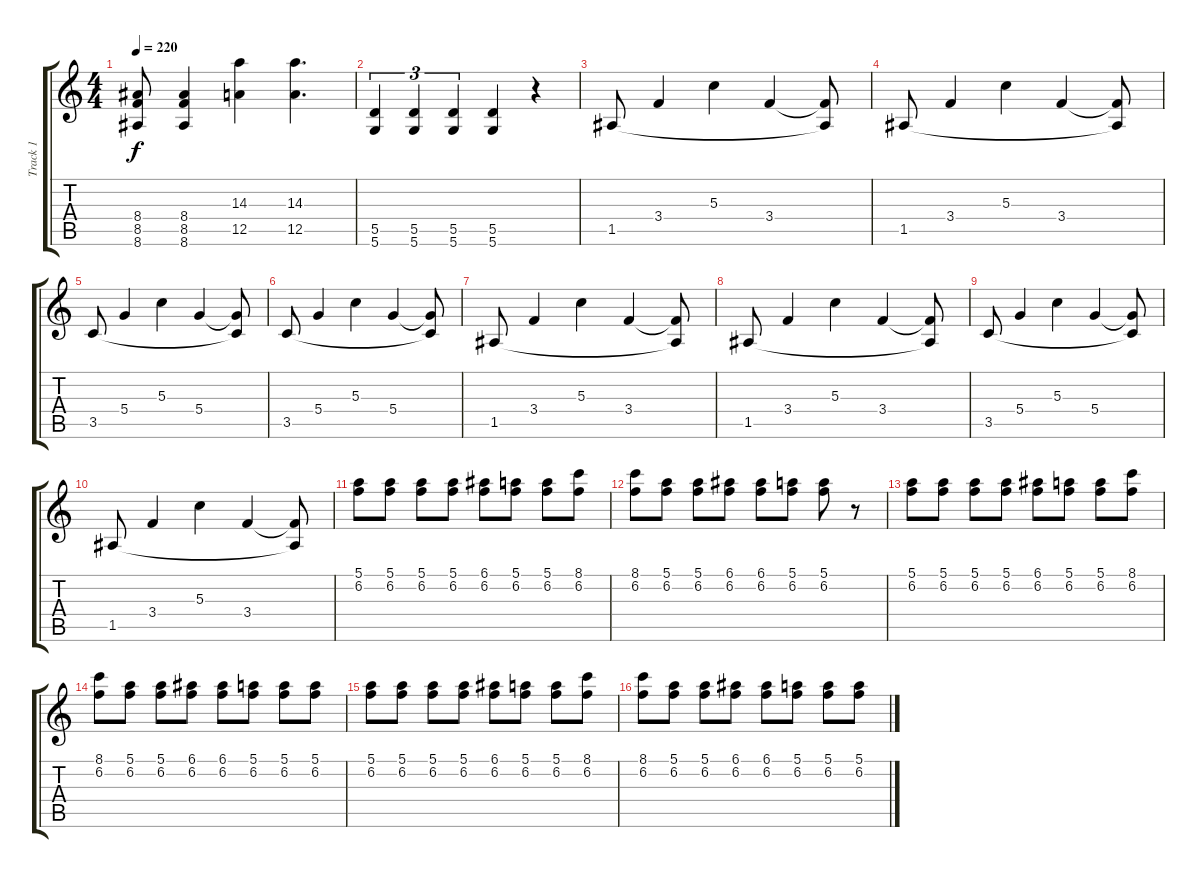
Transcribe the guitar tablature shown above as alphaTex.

\track ("Track 1" "Track 1") {instrument distortionguitar}
\staff {score tabs}
\tuning (E4 B3 G3 D3 A2 D2) {hide}
\ts (4 4)
\tempo 220
\clef g2
\ks c
(8.4 8.5 8.6).8{dy f} (8.4 8.5 8.6).4 (14.3 12.5).4 (14.3 12.5).4{d} |
(5.5 5.6).4{tu (3 2)} (5.5 5.6).4{tu (3 2)} (5.5 5.6).4{tu (3 2)} (5.5 5.6).4 r.4 |
1.5.8 3.4.4 5.3.4 3.4.4 (3.4{t} 1.5{t}).8 |
1.5.8 3.4.4 5.3.4 3.4.4 (3.4{t} 1.5{t}).8 |
3.5.8 5.4.4 5.3.4 5.4.4 (5.4{t} 3.5{t}).8 |
3.5.8 5.4.4 5.3.4 5.4.4 (5.4{t} 3.5{t}).8 |
1.5.8 3.4.4 5.3.4 3.4.4 (3.4{t} 1.5{t}).8 |
1.5.8 3.4.4 5.3.4 3.4.4 (3.4{t} 1.5{t}).8 |
3.5.8 5.4.4 5.3.4 5.4.4 (5.4{t} 3.5{t}).8 |
1.5.8 3.4.4 5.3.4 3.4.4 (3.4{t} 1.5{t}).8 |
(5.1 6.2).8 (5.1 6.2).8 (5.1 6.2).8 (5.1 6.2).8 (6.1 6.2).8 (5.1 6.2).8 (5.1 6.2).8 (8.1 6.2).8 |
(8.1 6.2).8 (5.1 6.2).8 (5.1 6.2).8 (6.1 6.2).8 (6.1 6.2).8 (5.1 6.2).8 (5.1 6.2).8 r.8 |
(5.1 6.2).8 (5.1 6.2).8 (5.1 6.2).8 (5.1 6.2).8 (6.1 6.2).8 (5.1 6.2).8 (5.1 6.2).8 (8.1 6.2).8 |
(8.1 6.2).8 (5.1 6.2).8 (5.1 6.2).8 (6.1 6.2).8 (6.1 6.2).8 (5.1 6.2).8 (5.1 6.2).8 (5.1 6.2).8 |
(5.1 6.2).8 (5.1 6.2).8 (5.1 6.2).8 (5.1 6.2).8 (6.1 6.2).8 (5.1 6.2).8 (5.1 6.2).8 (8.1 6.2).8 |
(8.1 6.2).8 (5.1 6.2).8 (5.1 6.2).8 (6.1 6.2).8 (6.1 6.2).8 (5.1 6.2).8 (5.1 6.2).8 (5.1 6.2).8
